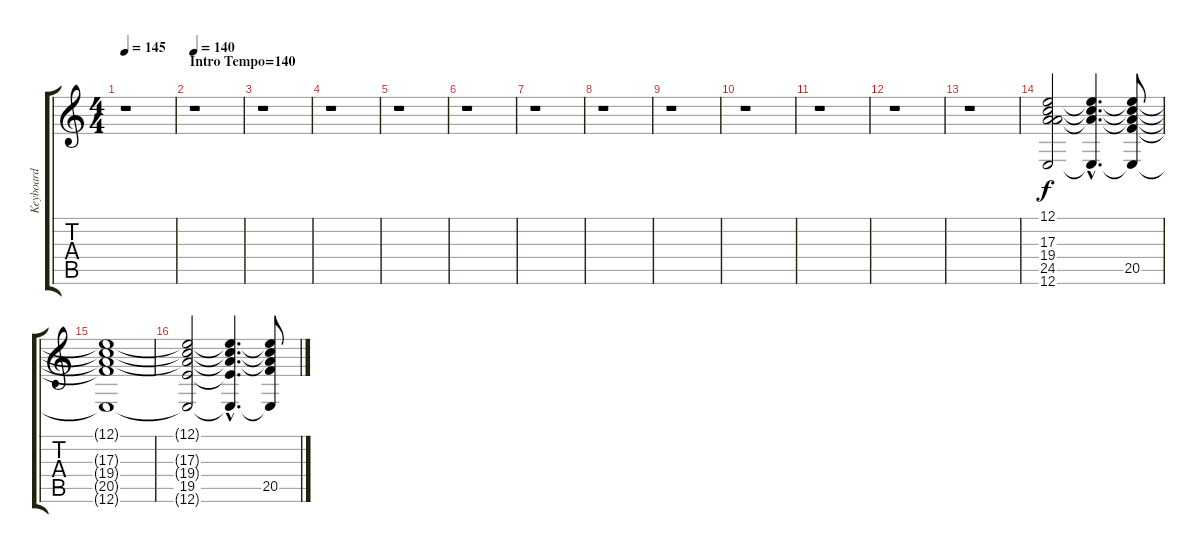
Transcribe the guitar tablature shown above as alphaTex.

\track ("Keyboard" "Keyboard") {instrument pad2warm}
\staff {score tabs}
\tuning (E4 B3 G3 D3 A2 E2) {hide}
\ts (4 4)
\tempo 145
\clef g2
\ks c
r.1{dy f instrument pad2warm} |
\section ("" "Intro Tempo=140")
\tempo 140
r.1 |
r.1 |
r.1 |
r.1 |
r.1 |
r.1 |
r.1 |
r.1 |
r.1 |
r.1 |
r.1 |
r.1 |
(12.1 17.3 19.4 24.5 12.6).2 (12.1{hac t} 17.3{hac t} 19.4{hac t} 12.6{hac t}).4{d} (12.1{t} 17.3{t} 19.4{t} 20.5 12.6{t}).8 |
(12.1{t} 17.3{t} 19.4{t} 20.5{t} 12.6{t}).1 |
(12.1{t} 17.3{t} 19.4{t} 19.5 12.6{t}).2 (12.1{hac t} 17.3{hac t} 19.4{hac t} 19.5{hac t} 12.6{hac t}).4{d} (12.1{t} 17.3{t} 19.4{t} 20.5 12.6{t}).8
